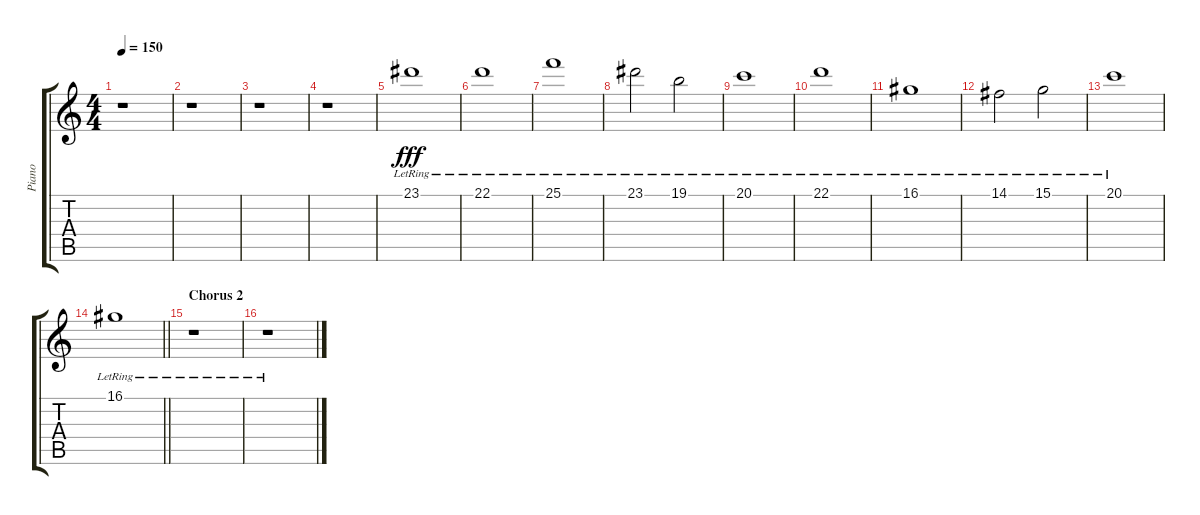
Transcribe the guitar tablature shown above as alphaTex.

\track ("Piano" "Piano") {instrument acousticgrandpiano}
\staff {score tabs}
\tuning (E4 B3 G3 D3 A2 E2) {hide}
\ts (4 4)
\tempo 150
\clef g2
\ks c
r.1{dy fff} |
r.1 |
r.1 |
r.1 |
23.1{lr}.1 |
22.1{lr}.1 |
25.1{lr}.1 |
23.1{lr}.2 19.1{lr}.2 |
20.1{lr}.1 |
22.1{lr}.1 |
16.1{lr}.1 |
14.1{lr}.2 15.1{lr}.2 |
20.1{lr}.1 |
\barLineRight lightlight
16.1{lr}.1 |
\section ("" "Chorus 2")
r.1 |
r.1
